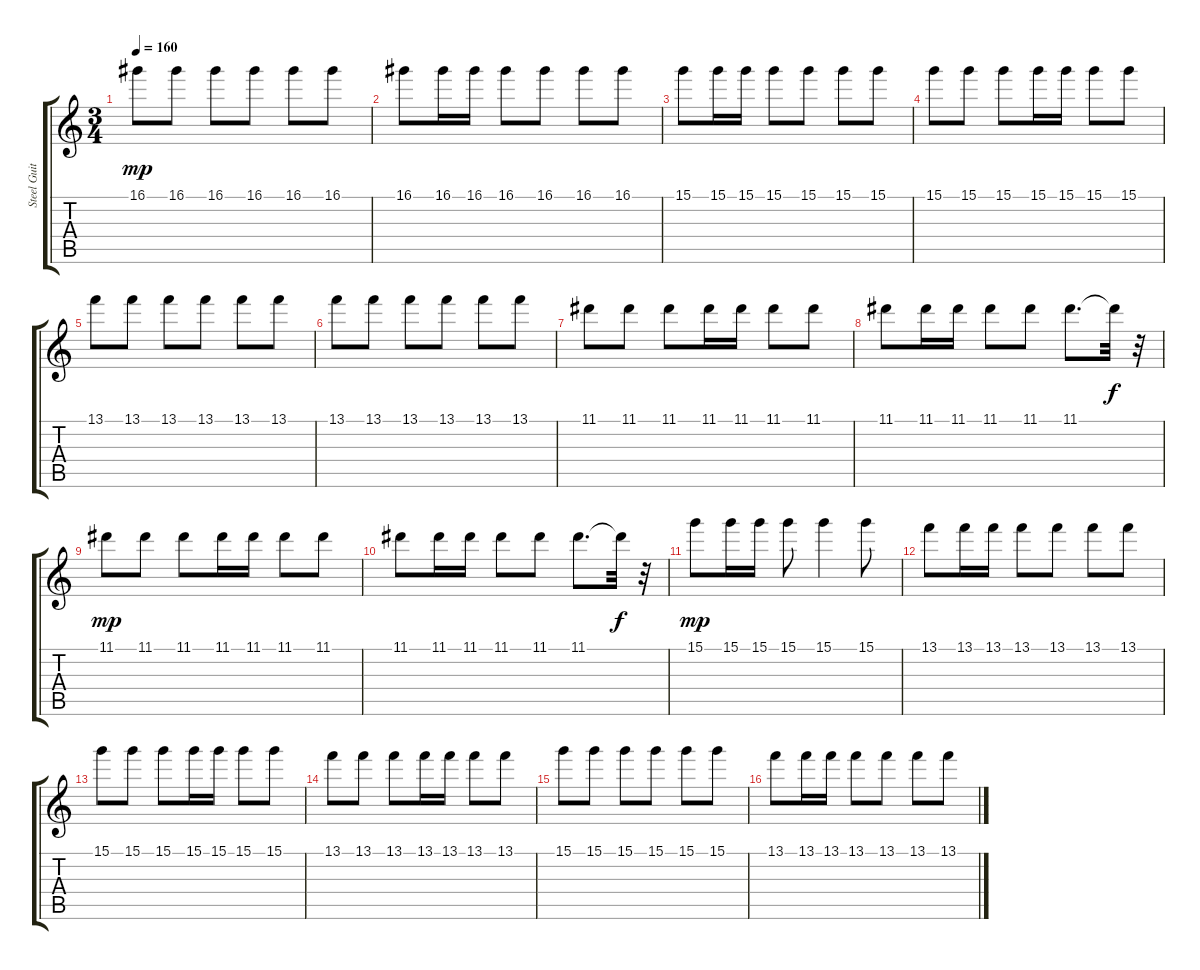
\track ("Steel Guitar High" "Steel Guit") {instrument acousticguitarsteel}
\staff {score tabs}
\tuning (E4 B3 G3 D3 A2 E2) {hide}
\ts (3 4)
\tempo 160
\clef g2
\ks c
16.1.8{dy mp} 16.1.8 16.1.8 16.1.8 16.1.8 16.1.8 |
16.1.8 16.1.16 16.1.16 16.1.8 16.1.8 16.1.8 16.1.8 |
15.1.8 15.1.16 15.1.16 15.1.8 15.1.8 15.1.8 15.1.8 |
15.1.8 15.1.8 15.1.8 15.1.16 15.1.16 15.1.8 15.1.8 |
13.1.8 13.1.8 13.1.8 13.1.8 13.1.8 13.1.8 |
13.1.8 13.1.8 13.1.8 13.1.8 13.1.8 13.1.8 |
11.1.8 11.1.8 11.1.8 11.1.16 11.1.16 11.1.8 11.1.8 |
11.1.8 11.1.16 11.1.16 11.1.8 11.1.8 11.1.8{d} 11.1{t}.32{dy f} r.32 |
11.1.8{dy mp} 11.1.8 11.1.8 11.1.16 11.1.16 11.1.8 11.1.8 |
11.1.8 11.1.16 11.1.16 11.1.8 11.1.8 11.1.8{d} 11.1{t}.32{dy f} r.32 |
15.1.8{dy mp} 15.1.16 15.1.16 15.1.8 15.1.4 15.1.8 |
13.1.8 13.1.16 13.1.16 13.1.8 13.1.8 13.1.8 13.1.8 |
15.1.8 15.1.8 15.1.8 15.1.16 15.1.16 15.1.8 15.1.8 |
13.1.8 13.1.8 13.1.8 13.1.16 13.1.16 13.1.8 13.1.8 |
15.1.8 15.1.8 15.1.8 15.1.8 15.1.8 15.1.8 |
13.1.8 13.1.16 13.1.16 13.1.8 13.1.8 13.1.8 13.1.8
